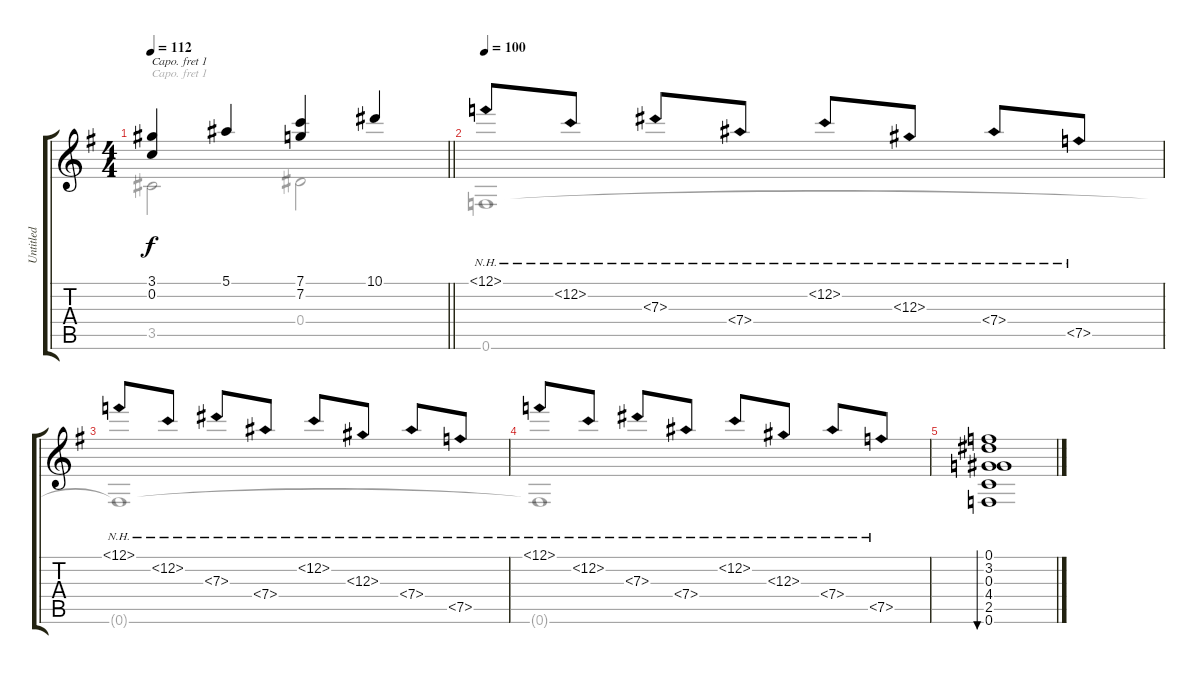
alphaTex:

\track ("Untitled" "Untitled") {instrument acousticguitarnylon}
\staff {score tabs}
\capo 1
\tuning (E4 B3 G3 D3 A2 E2) {hide}
\voice
\ts (4 4)
\tempo 112
\clef g2
\barLineRight lightlight
\ks g
(3.1 0.2).4{dy f} 5.1.4 (7.1 7.2).4 10.1.4 |
\tempo 100
12.1{nh}.8 12.2{nh}.8 7.3{nh}.8 7.4{nh}.8 12.2{nh}.8 12.3{nh}.8 7.4{nh}.8 7.5{nh}.8 |
12.1{nh}.8 12.2{nh}.8 7.3{nh}.8 7.4{nh}.8 12.2{nh}.8 12.3{nh}.8 7.4{nh}.8 7.5{nh}.8 |
12.1{nh}.8 12.2{nh}.8 7.3{nh}.8 7.4{nh}.8 12.2{nh}.8 12.3{nh}.8 7.4{nh}.8 7.5{nh}.8 |
(0.1 3.2 0.3 4.4 2.5 0.6).1{bu 30}
\voice
\clef g2
\ottava regular
\simile none
\barLineRight lightlight
\ks g
3.5.2{dy f} 0.4.2 |
0.6.1 |
0.6{t}.1 |
0.6{t}.1 |
